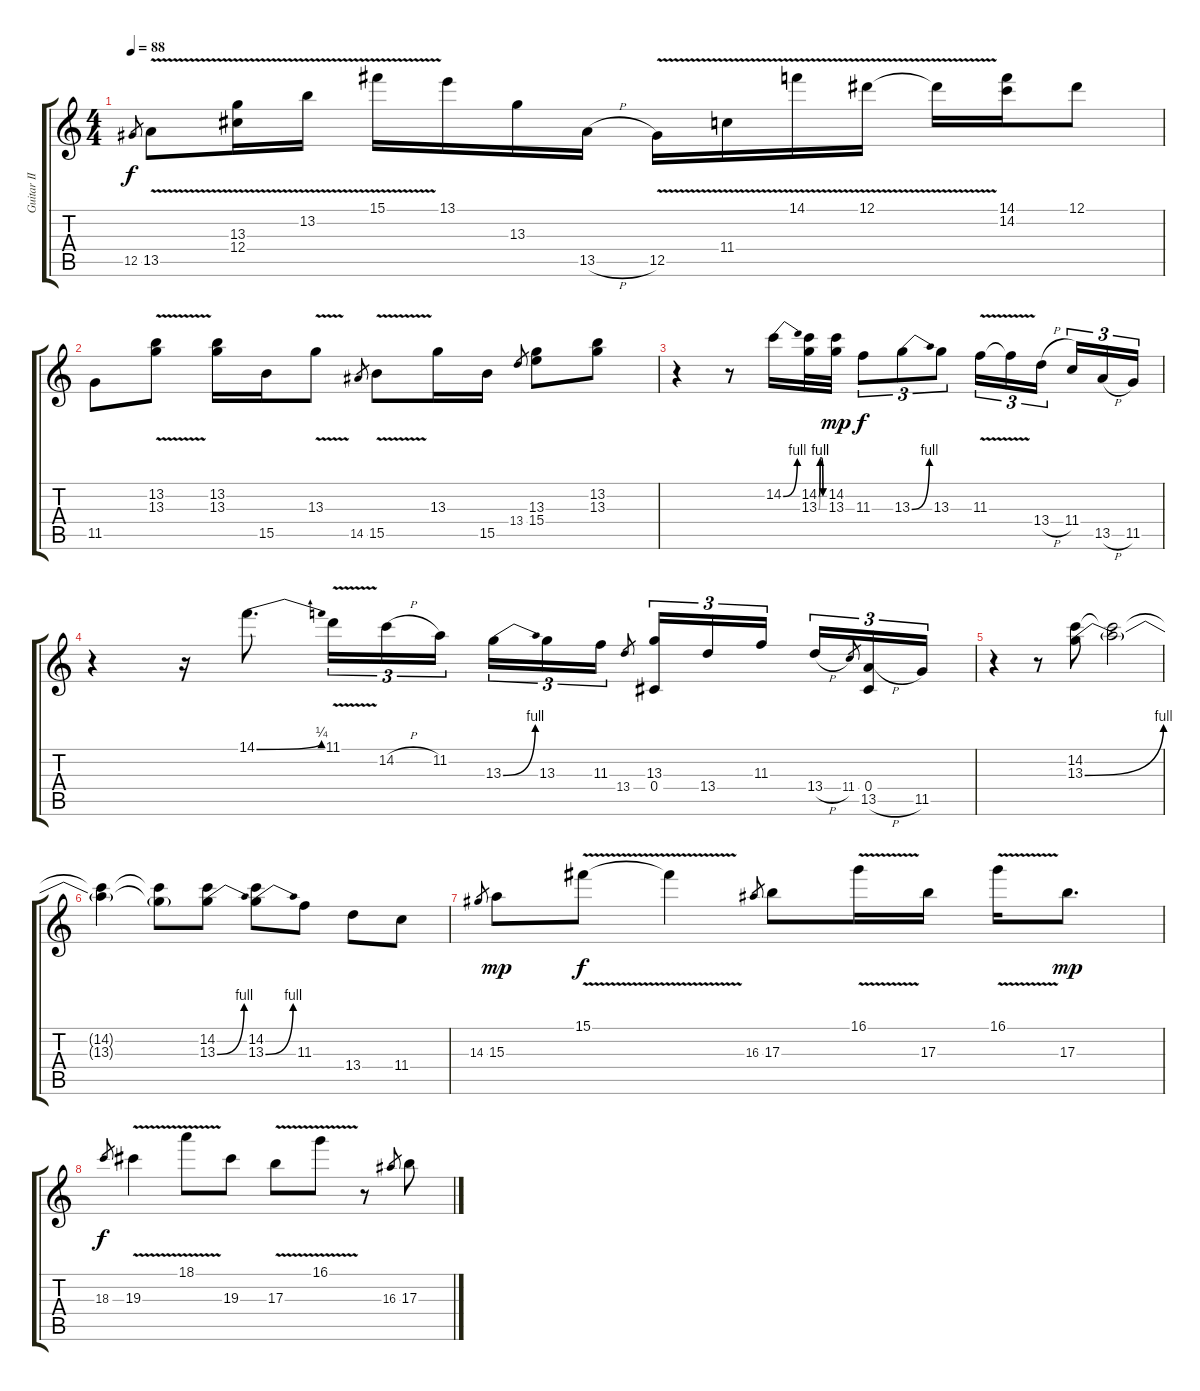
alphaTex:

\track ("Guitar II" "Guitar II") {instrument overdrivenguitar}
\staff {score tabs}
\tuning (Eb4 Bb3 Gb3 Db3 Ab2 Eb2) {hide}
\ts (4 4)
\tempo 88
\clef g2
\ks c
12.5.8{gr dy f} 13.5{v}.8 (13.3{v} 12.4{v}).16 13.2{v}.16 15.1{v}.16 13.1.16 13.3.16 13.5{h}.16 12.5{v}.16 11.4{v}.16 14.1{v}.16 12.1{v}.16 12.1{t}.16 (14.1 14.2).16 12.1.8 |
11.5.8 (13.2{v} 13.3{v}).8 (13.2 13.3).16 15.5.16 13.3{v}.8 14.5.8{gr} 15.5{v}.8 13.3.16 15.5.16 13.4.8{gr} (13.3 15.4).8 (13.2 13.3).8 |
r.4 r.8 14.2{be (bend 0 0 60 4)}.16 (14.2{be (custom 0 0 15 4 30 4 45 0 60 0)} 13.3{be (custom 0 0 15 4 30 4 45 0 60 0)}).32 (14.2 13.3).32{dy mp} 11.3.8{tu (3 2) dy f} 13.3{be (bend 0 0 60 4)}.8{tu (3 2)} 13.3.8{tu (3 2)} 11.3{v}.16{tu (3 2)} 11.3{t}.16{tu (3 2)} 13.4{h}.16{tu (3 2)} 11.4.16{tu (3 2)} 13.5{h}.16{tu (3 2)} 11.5.16{tu (3 2)} |
r.4 r.16 14.1{be (bend 0 0 60 1)}.8{d} 11.1{v}.16{tu (3 2)} 14.2{h}.16{tu (3 2)} 11.2.16{tu (3 2)} 13.3{be (bend 0 0 60 4)}.16{tu (3 2)} 13.3.16{tu (3 2)} 11.3.16{tu (3 2)} 13.4.8{gr} (13.3 0.4).16{tu (3 2)} 13.4.16{tu (3 2)} 11.3.16{tu (3 2)} 13.4{h}.16{tu (3 2)} 11.4.8{gr} (0.4 13.5{h}).16{tu (3 2)} 11.5.16{tu (3 2)} |
r.4 r.8 (14.2 13.3{be (bend 0 0 60 4)}).8 (14.2{t} 13.3{t}).2 |
(14.2{t} 13.3{t}).4 (14.2{t} 13.3{t}).8 (14.2 13.3{be (bend 0 0 60 4)}).8 (14.2 13.3{be (bend 0 0 60 4)}).8 11.3.8 13.4.8 11.4.8 |
14.3.8{gr} 15.3.8{dy mp} 15.1{v}.8{dy f} 15.1{t}.4 16.3.8{gr} 17.3.8 16.1{v}.16 17.3.16 16.1{v}.16 17.3.8{d dy mp} |
18.3.8{gr dy f} 19.3{v}.4 18.1{v}.8 19.3.8 17.3{v}.8 16.1{v}.8 r.8 16.3.8{gr} 17.3.8
